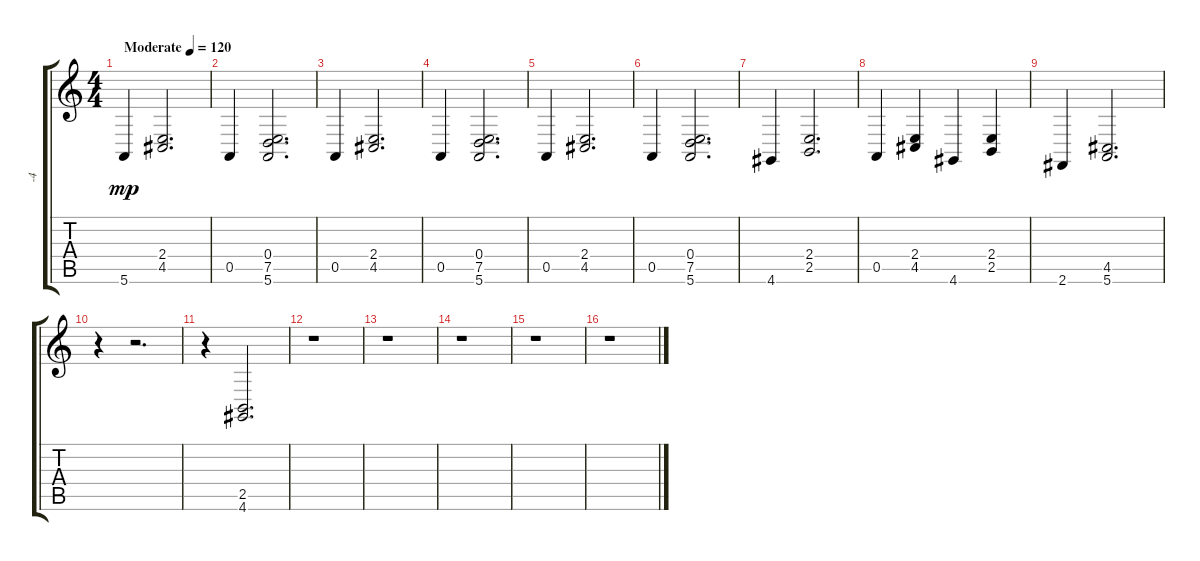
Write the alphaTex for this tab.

\track ("-4" "-4") {instrument acousticgrandpiano}
\staff {score tabs}
\tuning (E4 B3 G3 D3 A2 E2) {hide}
\ts (4 4)
\tempo (120 "Moderate")
\clef g2
\ks c
5.6.4{dy mp instrument acousticgrandpiano} (2.4 4.5).2{d} |
0.5.4 (0.4 7.5 5.6).2{d} |
0.5.4 (2.4 4.5).2{d} |
0.5.4 (0.4 7.5 5.6).2{d} |
0.5.4 (2.4 4.5).2{d} |
0.5.4 (0.4 7.5 5.6).2{d} |
4.6.4 (2.4 2.5).2{d} |
0.5.4 (2.4 4.5).4 4.6.4 (2.4 2.5).4 |
2.6.4 (4.5 5.6).2{d} |
r.4 r.2{d} |
r.4 (2.5 4.6).2{d} |
r.1 |
r.1 |
r.1 |
r.1 |
r.1
